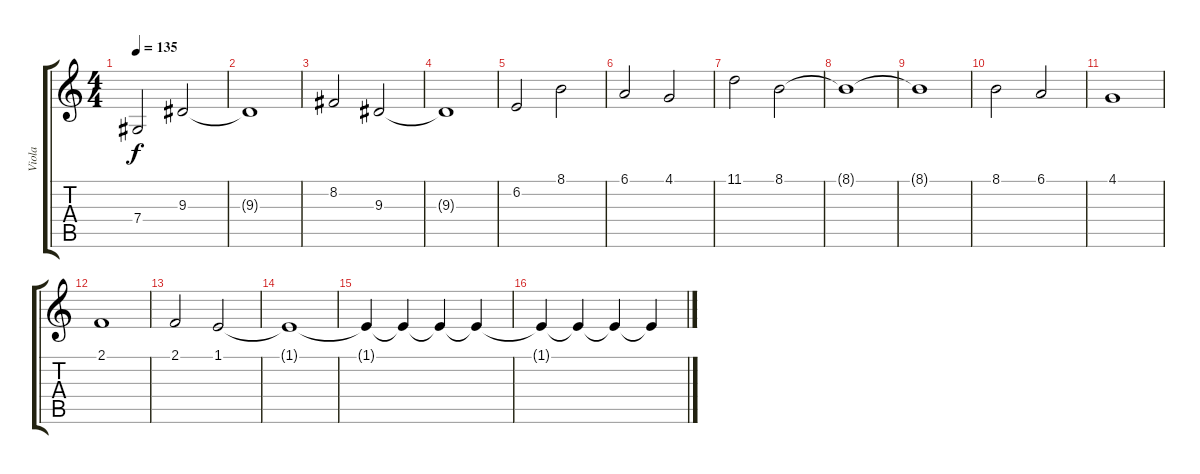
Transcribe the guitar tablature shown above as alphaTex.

\track ("Viola" "Viola") {instrument viola}
\staff {score tabs}
\tuning (Eb4 Bb3 Gb3 Db3 Ab2 Eb2) {hide}
\ts (4 4)
\tempo 135
\clef g2
\ks c
7.4.2{dy f volume 12} 9.3.2 |
9.3{t}.1 |
8.2.2 9.3.2 |
9.3{t}.1 |
6.2.2 8.1.2 |
6.1.2 4.1.2 |
11.1.2 8.1.2 |
8.1{t}.1 |
8.1{t}.1 |
8.1.2 6.1.2 |
4.1.1 |
2.1.1 |
2.1.2 1.1.2 |
1.1{t}.1 |
1.1{t}.4{volume 10} 1.1{t}.4{volume 8} 1.1{t}.4{volume 6} 1.1{t}.4{volume 5} |
1.1{t}.4{volume 4} 1.1{t}.4{volume 3} 1.1{t}.4{volume 2} 1.1{t}.4{volume 1}
